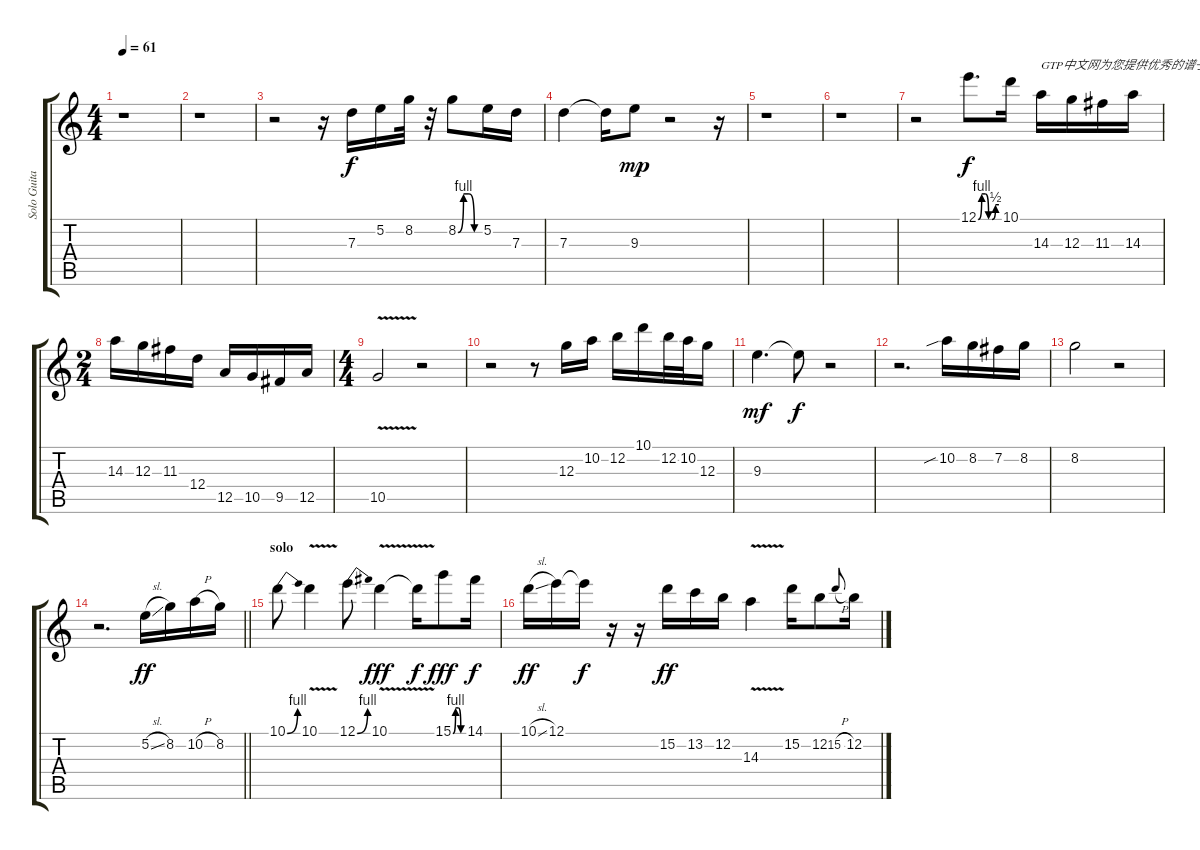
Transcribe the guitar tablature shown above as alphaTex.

\track ("Solo Guitar" "Solo Guita") {instrument overdrivenguitar}
\staff {score tabs}
\tuning (E4 B3 G3 D3 A2 E2) {hide}
\ts (4 4)
\tempo 61
\clef g2
\ks c
r.1{dy f} |
r.1 |
r.2{volume 11} r.16 7.3.16 5.2.16 8.2.32 r.32 8.2{be (custom 0 0 15 4 30 4 45 0 60 0)}.8 5.2.16 7.3.16 |
7.3.4 7.3{t}.16 9.3.8{dy mp} r.2 r.16 |
r.1 |
r.1 |
r.2 12.1{be (custom 0 0 10 4 20 4 30 0 40 0 50 2 60 2)}.8{d dy f} 10.1.16 14.3.16{txt "GTP中文网为您提供优秀的谱子"} 12.3.16 11.3.16 14.3.16 |
\ts (2 4)
14.3.16 12.3.16 11.3.16 12.4.16 12.5.16 10.5.16 9.5.16 12.5.16 |
\ts (4 4)
10.5{v}.2 r.2 |
r.2 r.8 12.3.16 10.2.16 12.2.16 10.1.16 12.2.32 10.2.32 12.3.16 |
9.3.4{d dy mf} 9.3{t}.8{dy f} r.2 |
r.2{d} 10.2{sib}.16 8.2.16 7.2.16 8.2.16 |
8.2.2 r.2 |
\barLineRight lightlight
r.2{d} 5.2{sl}.16{dy ff volume 12} 8.2.16 10.2{h}.16 8.2.16 |
\section ("" "solo")
10.1{be (bend 0 0 60 4)}.8 10.1{v}.4 12.1{be (bend 0 0 60 4)}.8 10.1{v}.4{dy fff} 10.1{t}.16{dy f} 15.1{be (custom 0 0 15 4 30 4 45 0 60 0)}.8{dy fff} 14.1.16{dy f} |
10.1{sl}.16{dy ff} 12.1.16 12.1{t}.16{dy f} r.16 r.16 15.2.16{dy ff} 13.2.16 12.2.16 14.3{v}.4 15.2.16 12.2.8 15.2{h}.8{gr onbeat} 12.2.16
